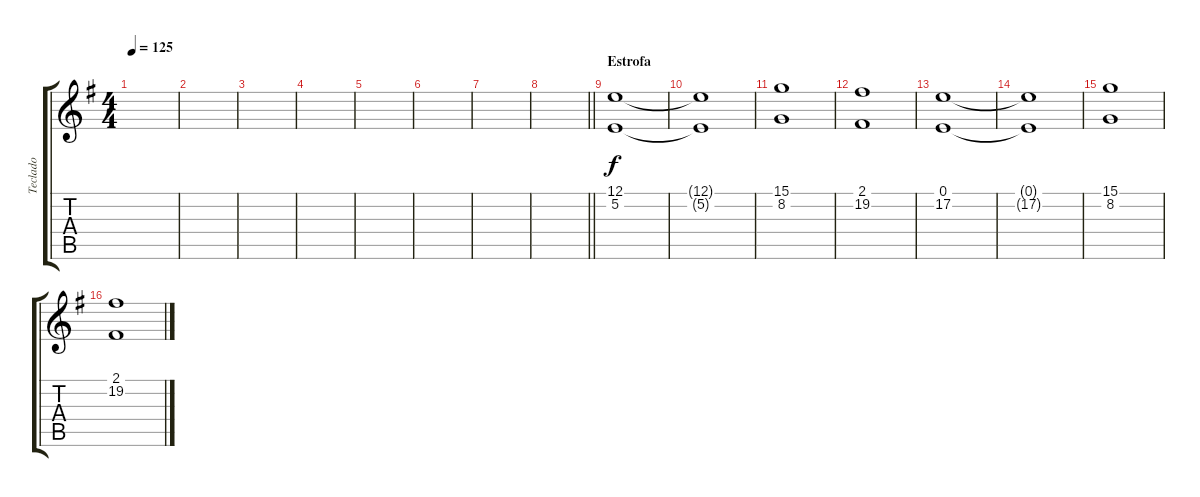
\track ("Teclado" "Teclado") {instrument stringensemble1}
\staff {score tabs}
\tuning (E4 B3 G3 D3 A2 E2) {hide}
\ts (4 4)
\tempo 125
\clef g2
\ks g
|
|
|
|
|
|
|
\barLineRight lightlight
|
\section ("" "Estrofa")
(12.1 5.2).1{instrument stringensemble2} |
(12.1{t} 5.2{t}).1 |
(15.1 8.2).1 |
(2.1 19.2).1 |
(0.1 17.2).1 |
(0.1{t} 17.2{t}).1 |
(15.1 8.2).1 |
(2.1 19.2).1
